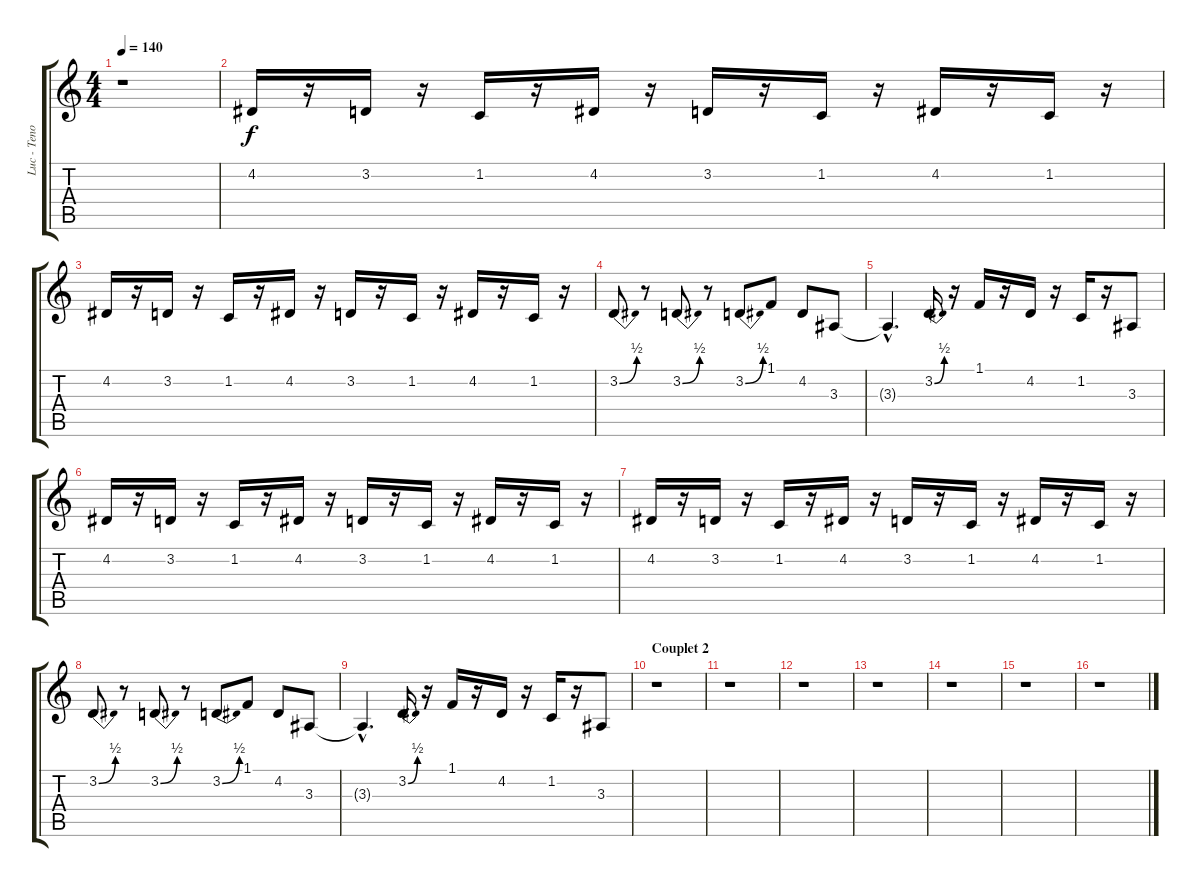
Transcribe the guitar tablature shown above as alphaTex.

\track ("Luc - Tenor Sax" "Luc - Teno") {instrument tenorsax}
\staff {score tabs}
\tuning (E4 B3 G3 D3 A2 E2) {hide}
\ts (4 4)
\tempo 140
\clef g2
\ks c
r.1{dy f} |
4.2.16 r.16 3.2.16 r.16 1.2.16 r.16 4.2.16 r.16 3.2.16 r.16 1.2.16 r.16 4.2.16 r.16 1.2.16 r.16 |
4.2.16 r.16 3.2.16 r.16 1.2.16 r.16 4.2.16 r.16 3.2.16 r.16 1.2.16 r.16 4.2.16 r.16 1.2.16 r.16 |
3.2{be (bend 0 0 60 2)}.8 r.8 3.2{be (bend 0 0 60 2)}.8 r.8 3.2{be (bend 0 0 60 2)}.8 1.1.8 4.2.8 3.3.8 |
3.3{hac t}.4{d} 3.2{be (bend 0 0 60 2)}.16 r.16 1.1.16 r.16 4.2.16 r.16 1.2.16 r.16 3.3.8 |
4.2.16 r.16 3.2.16 r.16 1.2.16 r.16 4.2.16 r.16 3.2.16 r.16 1.2.16 r.16 4.2.16 r.16 1.2.16 r.16 |
4.2.16 r.16 3.2.16 r.16 1.2.16 r.16 4.2.16 r.16 3.2.16 r.16 1.2.16 r.16 4.2.16 r.16 1.2.16 r.16 |
3.2{be (bend 0 0 60 2)}.8 r.8 3.2{be (bend 0 0 60 2)}.8 r.8 3.2{be (bend 0 0 60 2)}.8 1.1.8 4.2.8 3.3.8 |
3.3{hac t}.4{d} 3.2{be (bend 0 0 60 2)}.16 r.16 1.1.16 r.16 4.2.16 r.16 1.2.16 r.16 3.3.8 |
\section ("" "Couplet 2")
r.1 |
r.1 |
r.1 |
r.1 |
r.1 |
r.1 |
r.1
